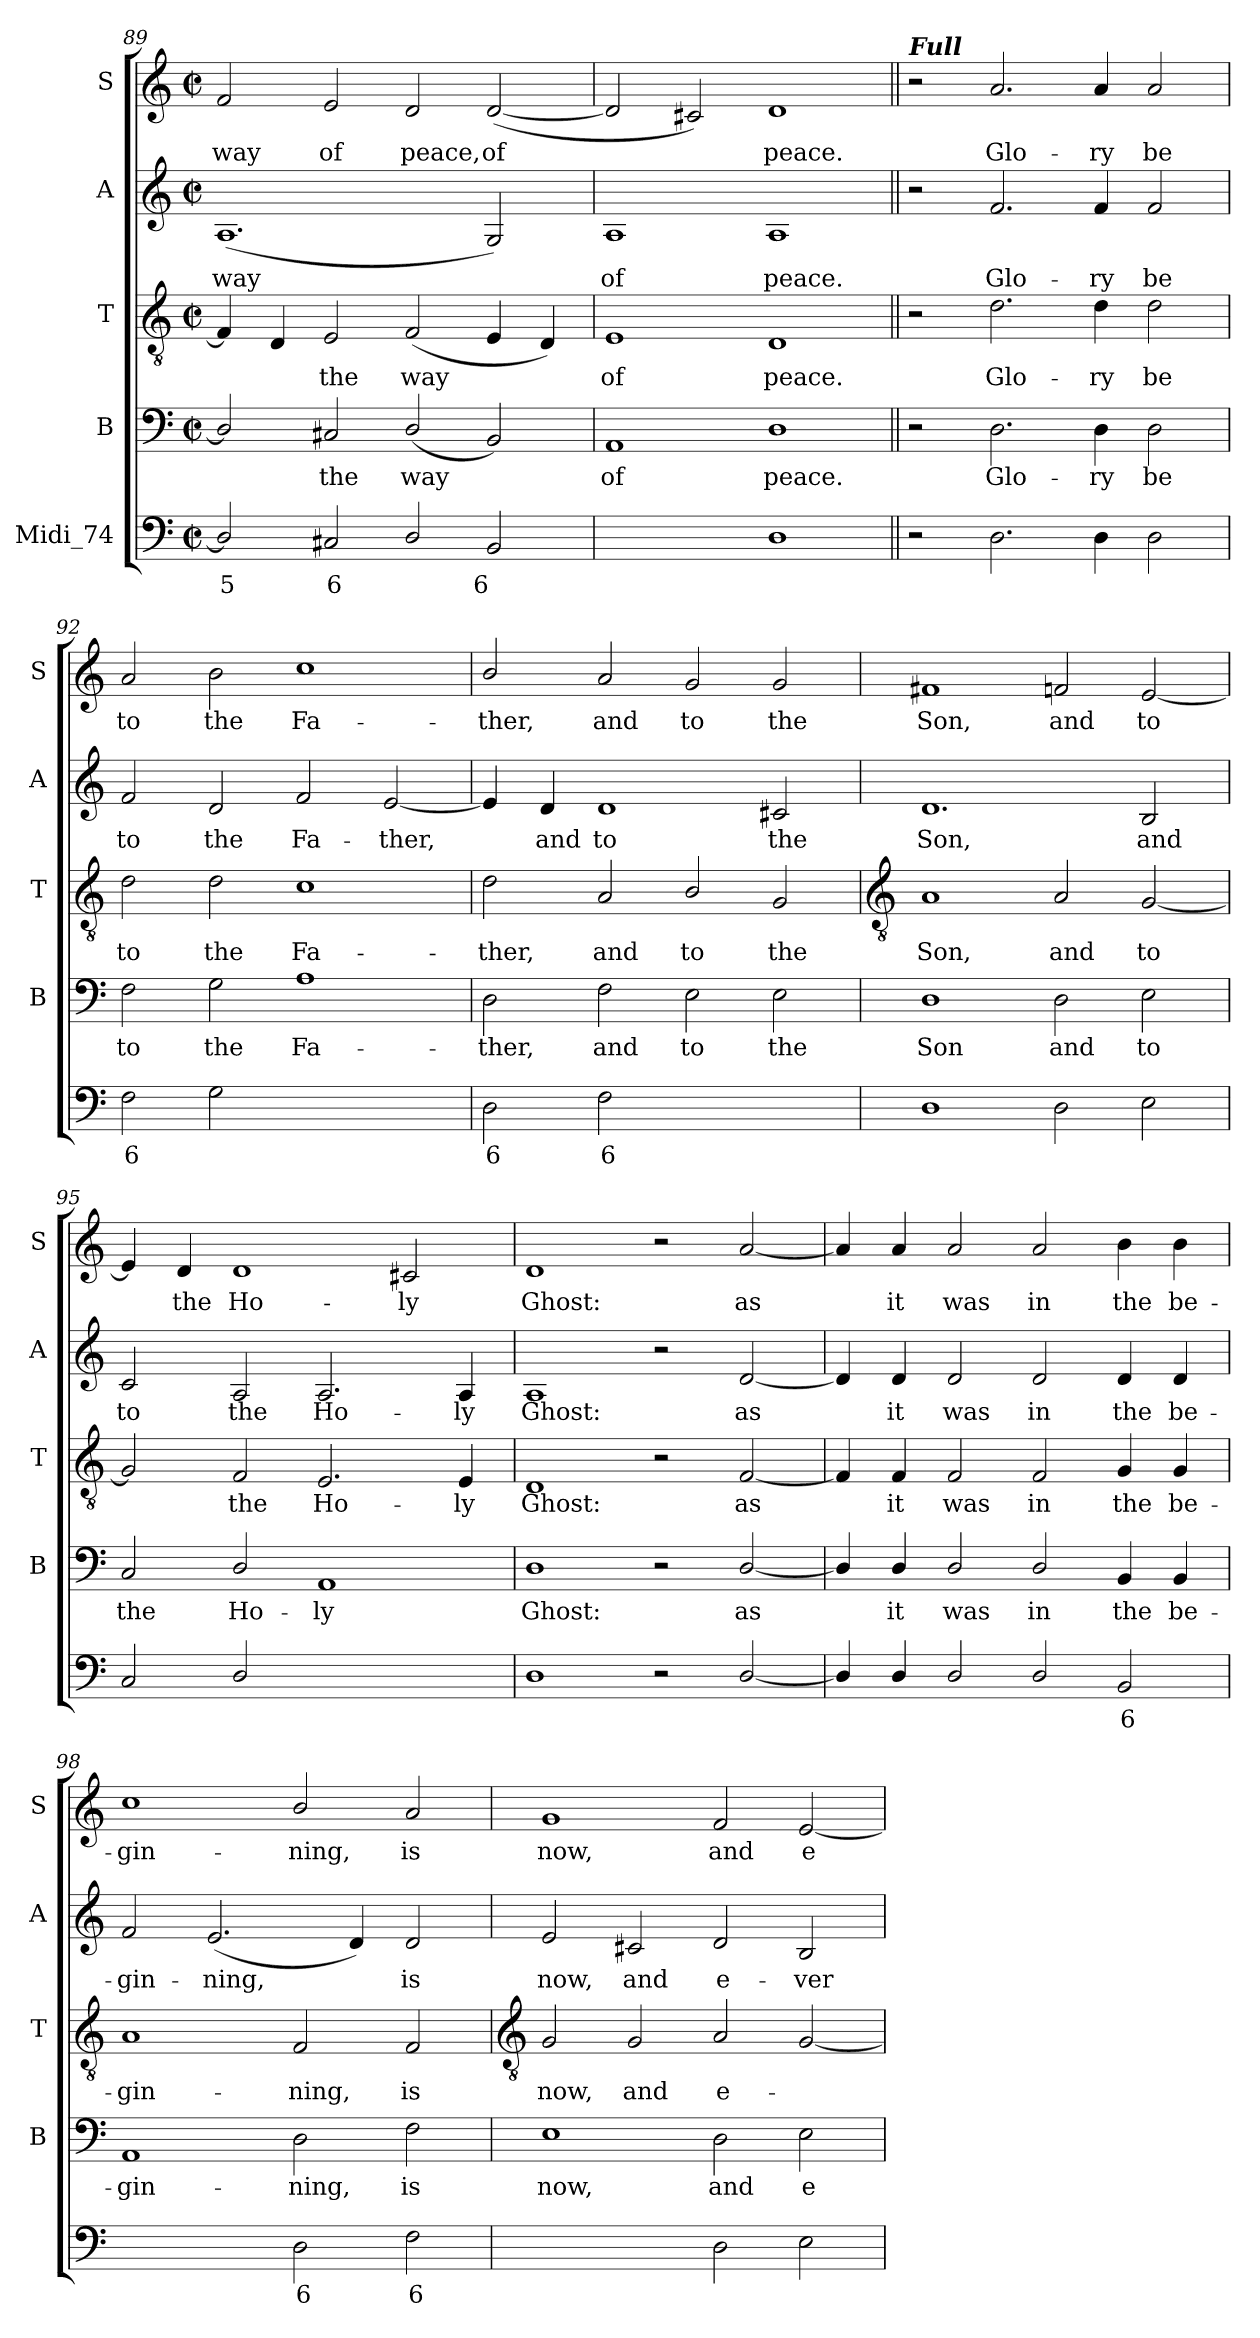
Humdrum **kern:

**kern	**text	**kern	**text	**kern	**text	**kern	**text	**kern	**text
*part5	*part5	*part4	*part4	*part3	*part3	*part2	*part2	*part1	*part1
*staff5	*staff5	*staff4	*staff4	*staff3	*staff3	*staff2	*staff2	*staff1	*staff1
*I"Midi_74	*	*I"B	*	*I"T	*	*I"A	*	*I"S	*
*	*	*I'B	*	*I'T	*	*I'A	*	*I'S	*
!!LO:LB:g=z
*clefF4	*	*clefF4	*	*clefGv2	*	*clefG2	*	*clefG2	*
*k[]	*	*k[]	*	*k[]	*	*k[]	*	*k[]	*
*C:	*	*C:	*	*C:	*	*C:	*	*C:	*
*M4/2	*	*M4/2	*	*M4/2	*	*M4/2	*	*M4/2	*
*met(c|)	*	*met(c|)	*	*met(c|)	*	*met(c|)	*	*met(c|)	*
=89	=89	=89	=89	=89	=89	=89	=89	=89	=89
!	!LO:LY:b	!	!	!	!	!	!LO:LY:b	!	!LO:LY:b
2D/]	5	2D/]	.	4F]	.	(<1.A	way	2f	way
.	.	.	.	4D	.	.	.	.	.
!	!LO:LY:b	!	!LO:LY:b	!	!LO:LY:b	!	!	!	!LO:LY:b
2C#X	6	2C#X	the	2E	the	.	.	2e	of
!	!	!	!LO:LY:b	!	!LO:LY:b	!	!	!	!LO:LY:b
2D/	.	(<2D/	way	(<2F	way	.	.	2d	peace,
!	!LO:LY:b	!	!	!	!	!	!	!	!LO:LY:b
2BB	6	2BB)	.	4E	.	2G)	.	(<[2d	of
.	.	.	.	4D)	.	.	.	.	.
=90	=90	=90	=90	=90	=90	=90	=90	=90	=90
!	!LO:LY:b	!	!LO:LY:b	!	!LO:LY:b	!	!LO:LY:b	!	!
[2AAyy	4	1AA	of	1E	of	1A	of	2d]	.
!	!LO:LY:b	!	!	!	!	!	!	!	!
2AAyy]	3	.	.	.	.	.	.	2c#X)	.
!	!	!	!LO:LY:b	!	!LO:LY:b	!	!LO:LY:b	!	!LO:LY:b
1D	.	1D	peace.	1D	peace.	1A	peace.	1d	peace.
=91||	=91||	=91||	=91||	=91||	=91||	=91||	=91||	=91||	=91||
!	!	!	!	!	!	!	!	!LO:TX:a:Bi:t=Full	!
2r	.	2r	.	2r	.	2r	.	2r	.
!	!	!	!LO:LY:b	!	!LO:LY:b	!	!LO:LY:b	!	!LO:LY:b
2.D	.	2.D	Glo-	2.d	Glo-	2.f	Glo-	2.a	Glo-
!	!	!	!LO:LY:b	!	!LO:LY:b	!	!LO:LY:b	!	!LO:LY:b
4D	.	4D	-ry	4d	-ry	4f	-ry	4a	-ry
!	!	!	!LO:LY:b	!	!LO:LY:b	!	!LO:LY:b	!	!LO:LY:b
2D	.	2D	be	2d	be	2f	be	2a	be
=92	=92	=92	=92	=92	=92	=92	=92	=92	=92
!	!LO:LY:b	!	!LO:LY:b	!	!LO:LY:b	!	!LO:LY:b	!	!LO:LY:b
2F	6	2F	to	2d	to	2f	to	2a	to
!	!	!	!LO:LY:b	!	!LO:LY:b	!	!LO:LY:b	!	!LO:LY:b
2G	.	2G	the	2d	the	2d	the	2b	the
!	!LO:LY:b	!	!LO:LY:b	!	!LO:LY:b	!	!LO:LY:b	!	!LO:LY:b
[2Ayy	6	1A	Fa-	1c	Fa-	2f	Fa-	1cc	Fa-
!	!LO:LY:b	!	!	!	!	!	!LO:LY:b	!	!
2Ayy]	5	.	.	.	.	[2e	-ther,	.	.
=93	=93	=93	=93	=93	=93	=93	=93	=93	=93
!	!LO:LY:b	!	!LO:LY:b	!	!LO:LY:b	!	!	!	!LO:LY:b
2D	6	2D	-ther,	2d	-ther,	4e]	.	2b/	-ther,
!	!	!	!	!	!	!	!LO:LY:b	!	!
.	.	.	.	.	.	4d	and	.	.
!	!LO:LY:b	!	!LO:LY:b	!	!LO:LY:b	!	!LO:LY:b	!	!LO:LY:b
2F	6	2F	and	2A	and	1d	to	2a	and
!	!LO:LY:b	!	!LO:LY:b	!	!LO:LY:b	!	!	!	!LO:LY:b
[2Eyy	7	2E	to	2B/	to	.	.	2g	to
!	!LO:LY:b	!	!LO:LY:b	!	!LO:LY:b	!	!LO:LY:b	!	!LO:LY:b
2Eyy]	6	2E	the	2G	the	2c#X	the	2g	the
!!LO:LB:g=z
=94	=94	=94	=94	=94	=94	=94	=94	=94	=94
*	*	*	*	*clefGv2	*	*	*	*	*
!	!	!	!LO:LY:b	!	!LO:LY:b	!	!LO:LY:b	!	!LO:LY:b
1D	.	1D	Son	1A	Son,	1.d	Son,	1f#X	Son,
!	!	!	!LO:LY:b	!	!LO:LY:b	!	!	!	!LO:LY:b
2D	.	2D	and	2A	and	.	.	2fn	and
!	!	!	!LO:LY:b	!	!LO:LY:b	!	!LO:LY:b	!	!LO:LY:b
2E	.	2E	to	[2G	to	2B	and	[2e	to
=95	=95	=95	=95	=95	=95	=95	=95	=95	=95
!	!	!	!LO:LY:b	!	!	!	!LO:LY:b	!	!
2C	.	2C	the	2G]	.	2c	to	4e]	.
!	!	!	!	!	!	!	!	!	!LO:LY:b
.	.	.	.	.	.	.	.	4d	the
!	!	!	!LO:LY:b	!	!LO:LY:b	!	!LO:LY:b	!	!LO:LY:b
2D/	.	2D/	Ho-	2F	the	2A	the	1d	Ho-
!	!LO:LY:b	!	!LO:LY:b	!	!LO:LY:b	!	!LO:LY:b	!	!
[2AAyy	4	1AA	-ly	2.E	Ho-	2.A	Ho-	.	.
!	!LO:LY:b	!	!	!	!	!	!	!	!LO:LY:b
2AAyy]	3	.	.	.	.	.	.	2c#X	-ly
!	!	!	!	!	!LO:LY:b	!	!LO:LY:b	!	!
.	.	.	.	4E	-ly	4A	-ly	.	.
=96	=96	=96	=96	=96	=96	=96	=96	=96	=96
!	!	!	!LO:LY:b	!	!LO:LY:b	!	!LO:LY:b	!	!LO:LY:b
1D	.	1D	Ghost:	1D	Ghost:	1A	Ghost:	1d	Ghost:
2r	.	2r	.	2r	.	2r	.	2r	.
!	!	!	!LO:LY:b	!	!LO:LY:b	!	!LO:LY:b	!	!LO:LY:b
[2D/	.	[2D/	as	[2F	as	[2d	as	[2a	as
=97	=97	=97	=97	=97	=97	=97	=97	=97	=97
4D/]	.	4D/]	.	4F]	.	4d]	.	4a]	.
!	!	!	!LO:LY:b	!	!LO:LY:b	!	!LO:LY:b	!	!LO:LY:b
4D/	.	4D/	it	4F	it	4d	it	4a	it
!	!	!	!LO:LY:b	!	!LO:LY:b	!	!LO:LY:b	!	!LO:LY:b
2D/	.	2D/	was	2F	was	2d	was	2a	was
!	!	!	!LO:LY:b	!	!LO:LY:b	!	!LO:LY:b	!	!LO:LY:b
2D/	.	2D/	in	2F	in	2d	in	2a	in
!	!LO:LY:b	!	!LO:LY:b	!	!LO:LY:b	!	!LO:LY:b	!	!LO:LY:b
2BB	6	4BB	the	4G	the	4d	the	4b	the
!	!	!	!LO:LY:b	!	!LO:LY:b	!	!LO:LY:b	!	!LO:LY:b
.	.	4BB	be-	4G	be-	4d	be-	4b	be-
=98	=98	=98	=98	=98	=98	=98	=98	=98	=98
!	!LO:LY:b	!	!LO:LY:b	!	!LO:LY:b	!	!LO:LY:b	!	!LO:LY:b
[2AAyy	6	1AA	-gin-	1A	-gin-	2f	-gin-	1cc	-gin-
!	!LO:LY:b	!	!	!	!	!	!LO:LY:b	!	!
2AAyy]	5	.	.	.	.	(<2.e	-ning,	.	.
!	!LO:LY:b	!	!LO:LY:b	!	!LO:LY:b	!	!	!	!LO:LY:b
2D	6	2D	-ning,	2F	-ning,	.	.	2b/	-ning,
.	.	.	.	.	.	4d)	.	.	.
!	!LO:LY:b	!	!LO:LY:b	!	!LO:LY:b	!	!LO:LY:b	!	!LO:LY:b
2F	6	2F	is	2F	is	2d	is	2a	is
!!LO:LB:g=z
=99	=99	=99	=99	=99	=99	=99	=99	=99	=99
*	*	*	*	*clefGv2	*	*	*	*	*
!	!LO:LY:b	!	!LO:LY:b	!	!LO:LY:b	!	!LO:LY:b	!	!LO:LY:b
[2Eyy	5	1E	now,	2G	now,	2e	now,	1g	now,
!	!LO:LY:b	!	!	!	!LO:LY:b	!	!LO:LY:b	!	!
2Eyy]	6	.	.	2G	and	2c#X	and	.	.
!	!	!	!LO:LY:b	!	!LO:LY:b	!	!LO:LY:b	!	!LO:LY:b
2D	.	2D	and	2A	e-	2d	e-	2f	and
!	!	!	!LO:LY:b	!	!	!	!LO:LY:b	!	!LO:LY:b
2E	.	2E	e-	[2G	.	2B	-ver	[2e	e-
=	=	=	=	=	=	=	=	=	=
*-	*-	*-	*-	*-	*-	*-	*-	*-	*-
